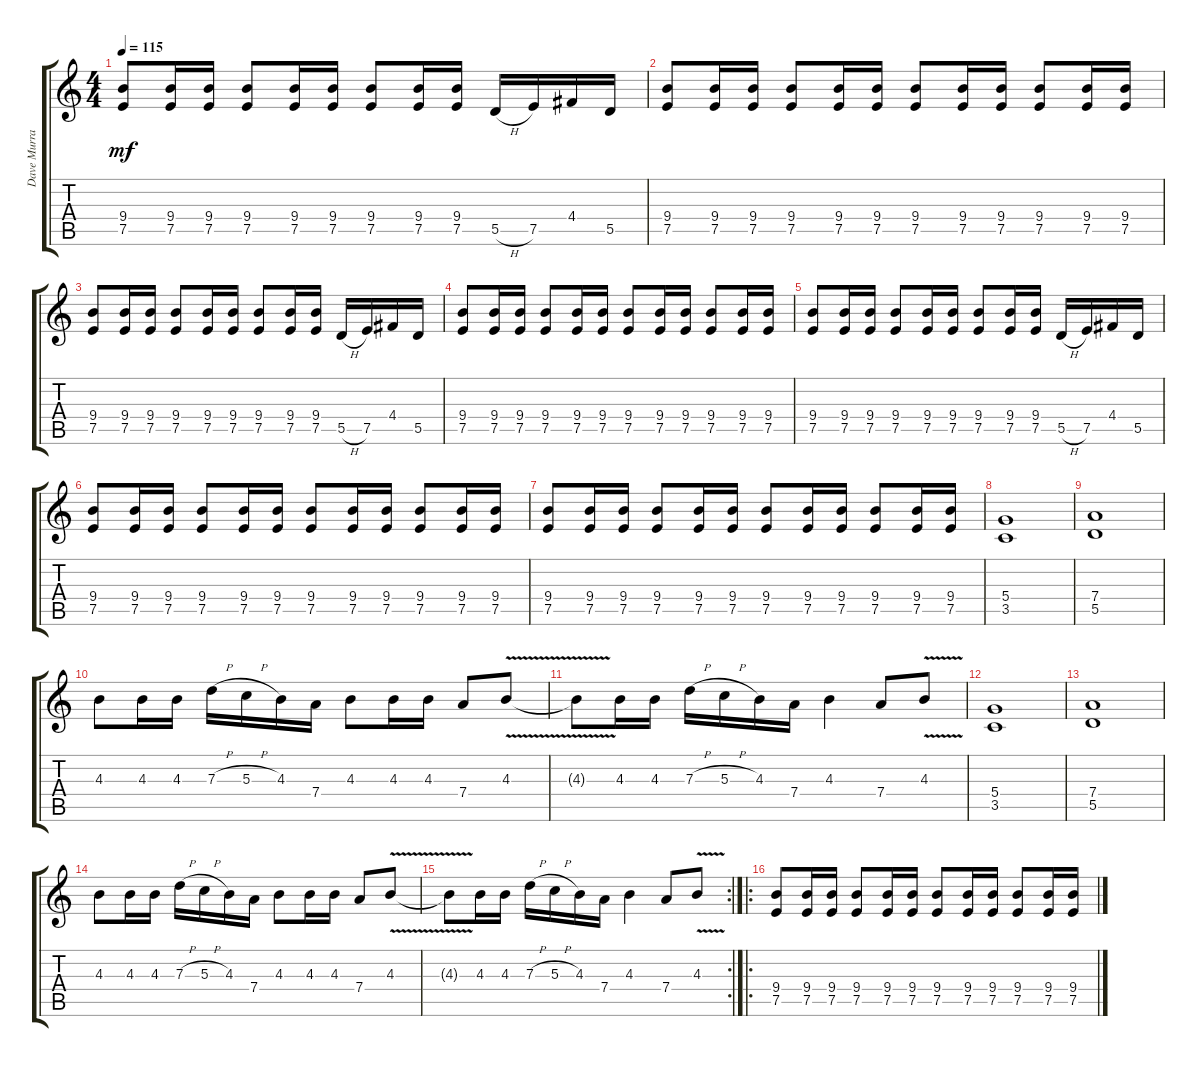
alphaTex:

\track ("Dave Murray" "Dave Murra") {instrument distortionguitar}
\staff {score tabs}
\tuning (E4 B3 G3 D3 A2 E2) {hide}
\ts (4 4)
\tempo 115
\clef g2
\ks c
(9.4 7.5).8{dy mf} (9.4 7.5).16 (9.4 7.5).16 (9.4 7.5).8 (9.4 7.5).16 (9.4 7.5).16 (9.4 7.5).8 (9.4 7.5).16 (9.4 7.5).16 5.5{h}.16 7.5.16 4.4.16 5.5.16 |
(9.4 7.5).8 (9.4 7.5).16 (9.4 7.5).16 (9.4 7.5).8 (9.4 7.5).16 (9.4 7.5).16 (9.4 7.5).8 (9.4 7.5).16 (9.4 7.5).16 (9.4 7.5).8 (9.4 7.5).16 (9.4 7.5).16 |
(9.4 7.5).8 (9.4 7.5).16 (9.4 7.5).16 (9.4 7.5).8 (9.4 7.5).16 (9.4 7.5).16 (9.4 7.5).8 (9.4 7.5).16 (9.4 7.5).16 5.5{h}.16 7.5.16 4.4.16 5.5.16 |
(9.4 7.5).8 (9.4 7.5).16 (9.4 7.5).16 (9.4 7.5).8 (9.4 7.5).16 (9.4 7.5).16 (9.4 7.5).8 (9.4 7.5).16 (9.4 7.5).16 (9.4 7.5).8 (9.4 7.5).16 (9.4 7.5).16 |
(9.4 7.5).8 (9.4 7.5).16 (9.4 7.5).16 (9.4 7.5).8 (9.4 7.5).16 (9.4 7.5).16 (9.4 7.5).8 (9.4 7.5).16 (9.4 7.5).16 5.5{h}.16 7.5.16 4.4.16 5.5.16 |
(9.4 7.5).8 (9.4 7.5).16 (9.4 7.5).16 (9.4 7.5).8 (9.4 7.5).16 (9.4 7.5).16 (9.4 7.5).8 (9.4 7.5).16 (9.4 7.5).16 (9.4 7.5).8 (9.4 7.5).16 (9.4 7.5).16 |
(9.4 7.5).8 (9.4 7.5).16 (9.4 7.5).16 (9.4 7.5).8 (9.4 7.5).16 (9.4 7.5).16 (9.4 7.5).8 (9.4 7.5).16 (9.4 7.5).16 (9.4 7.5).8 (9.4 7.5).16 (9.4 7.5).16 |
(5.4 3.5).1 |
(7.4 5.5).1 |
4.3.8 4.3.16 4.3.16 7.3{h}.16 5.3{h}.16 4.3.16 7.4.16 4.3.8 4.3.16 4.3.16 7.4.8 4.3{v}.8 |
4.3{t}.8 4.3.16 4.3.16 7.3{h}.16 5.3{h}.16 4.3.16 7.4.16 4.3.4 7.4.8 4.3{v}.8 |
(5.4 3.5).1 |
(7.4 5.5).1 |
4.3.8 4.3.16 4.3.16 7.3{h}.16 5.3{h}.16 4.3.16 7.4.16 4.3.8 4.3.16 4.3.16 7.4.8 4.3{v}.8 |
\rc 2
4.3{t}.8 4.3.16 4.3.16 7.3{h}.16 5.3{h}.16 4.3.16 7.4.16 4.3.4 7.4.8 4.3{v}.8 |
\ro
(9.4 7.5).8 (9.4 7.5).16 (9.4 7.5).16 (9.4 7.5).8 (9.4 7.5).16 (9.4 7.5).16 (9.4 7.5).8 (9.4 7.5).16 (9.4 7.5).16 (9.4 7.5).8 (9.4 7.5).16 (9.4 7.5).16
